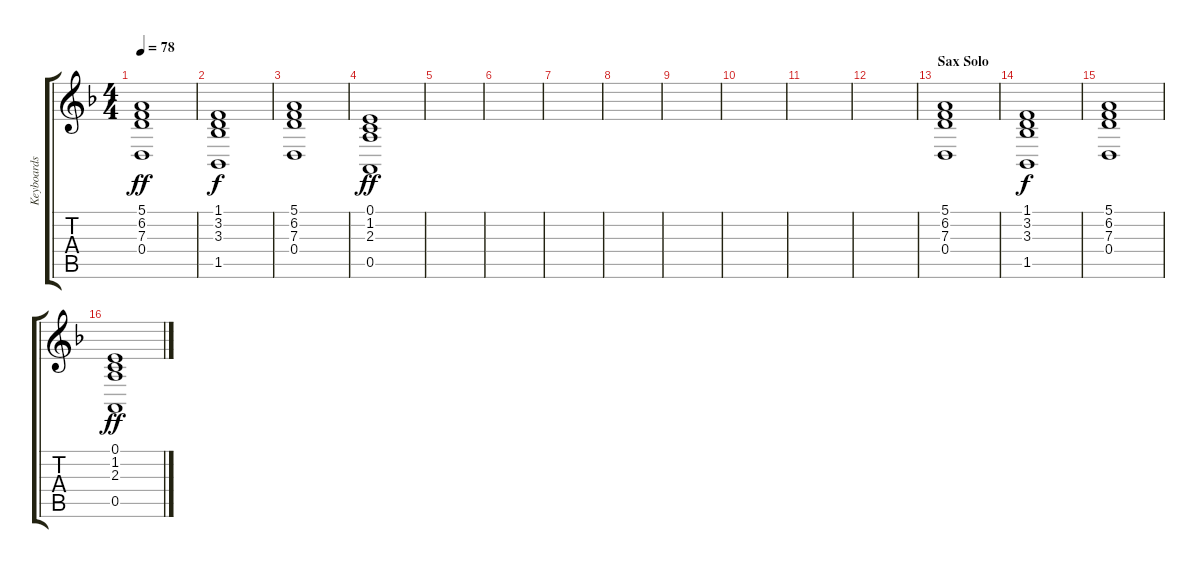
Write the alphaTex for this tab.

\track ("Keyboards" "Keyboards") {instrument electricpiano1}
\staff {score tabs}
\tuning (E4 B3 G3 D3 A2 E2) {hide}
\ts (4 4)
\tempo 78
\clef g2
\ks f
(5.1 6.2 7.3 0.4).1{dy ff} |
(1.1 3.2 3.3 1.5).1{dy f} |
(5.1 6.2 7.3 0.4).1 |
(0.1 1.2 2.3 0.5).1{dy ff} |
|
|
|
|
|
|
|
|
\section ("" "Sax Solo")
(5.1 6.2 7.3 0.4).1 |
(1.1 3.2 3.3 1.5).1{dy f} |
(5.1 6.2 7.3 0.4).1 |
(0.1 1.2 2.3 0.5).1{dy ff}
